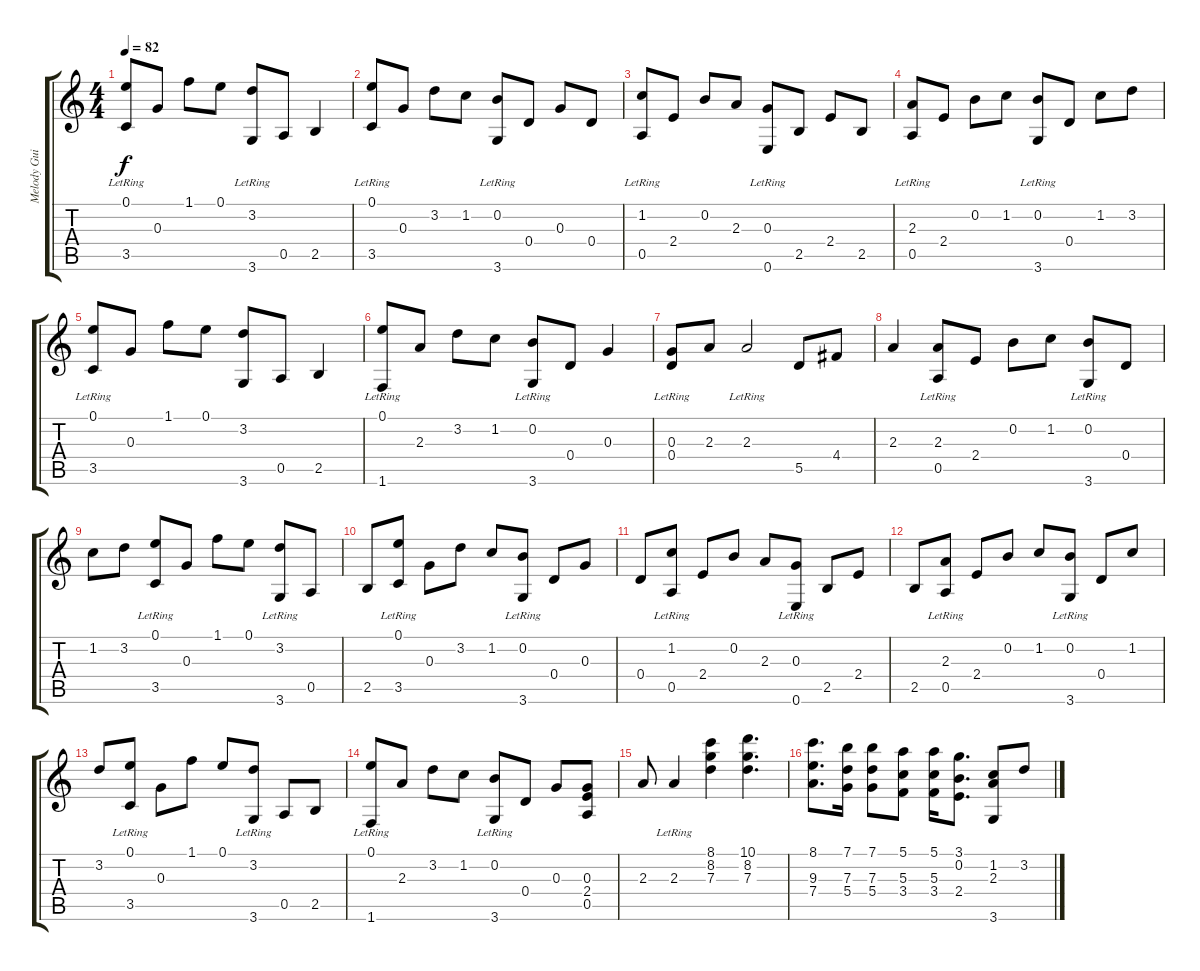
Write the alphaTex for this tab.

\track ("Melody Guitar" "Melody Gui") {instrument acousticguitarnylon}
\staff {score tabs}
\tuning (E4 B3 G3 D3 A2 E2) {hide}
\ts (4 4)
\tempo 82
\clef g2
\ks c
(0.1{lr} 3.5).8{dy f} 0.3.8 1.1.8 0.1.8 (3.2{lr} 3.6).8 0.5.8 2.5.4 |
(0.1{lr} 3.5).8 0.3.8 3.2.8 1.2.8 (0.2{lr} 3.6).8 0.4.8 0.3.8 0.4.8 |
(1.2{lr} 0.5).8 2.4.8 0.2.8 2.3.8 (0.3{lr} 0.6).8 2.5.8 2.4.8 2.5.8 |
(2.3{lr} 0.5).8 2.4.8 0.2.8 1.2.8 (0.2{lr} 3.6).8 0.4.8 1.2.8 3.2.8 |
(0.1{lr} 3.5).8 0.3.8 1.1.8 0.1.8 (3.2 3.6).8 0.5.8 2.5.4 |
(0.1{lr} 1.6).8 2.3.8 3.2.8 1.2.8 (0.2{lr} 3.6).8 0.4.8 0.3.4 |
(0.3{lr} 0.4).8 2.3.8 2.3{lr}.2 5.5.8 4.4.8 |
2.3.4 (2.3{lr} 0.5).8 2.4.8 0.2.8 1.2.8 (0.2{lr} 3.6).8 0.4.8 |
1.2.8 3.2.8 (0.1{lr} 3.5).8 0.3.8 1.1.8 0.1.8 (3.2{lr} 3.6).8 0.5.8 |
2.5.8 (0.1{lr} 3.5).8 0.3.8 3.2.8 1.2.8 (0.2{lr} 3.6).8 0.4.8 0.3.8 |
0.4.8 (1.2{lr} 0.5).8 2.4.8 0.2.8 2.3.8 (0.3{lr} 0.6).8 2.5.8 2.4.8 |
2.5.8 (2.3{lr} 0.5).8 2.4.8 0.2.8 1.2.8 (0.2{lr} 3.6).8 0.4.8 1.2.8 |
3.2.8 (0.1{lr} 3.5).8 0.3.8 1.1.8 0.1.8 (3.2{lr} 3.6).8 0.5.8 2.5.8 |
(0.1{lr} 1.6).8 2.3.8 3.2.8 1.2.8 (0.2{lr} 3.6).8 0.4.8 0.3.8 (0.3 2.4 0.5).8 |
2.3.8 2.3{lr}.4 (8.1 8.2 7.3).4 (10.1 8.2 7.3).4{d} |
(8.1 9.3 7.4).8{d} (7.1 7.3 5.4).16 (7.1 7.3 5.4).8 (5.1 5.3 3.4).8 (5.1 5.3 3.4).16 (3.1 0.2 2.4).8{d} (1.2 2.3 3.6).8 3.2.8
